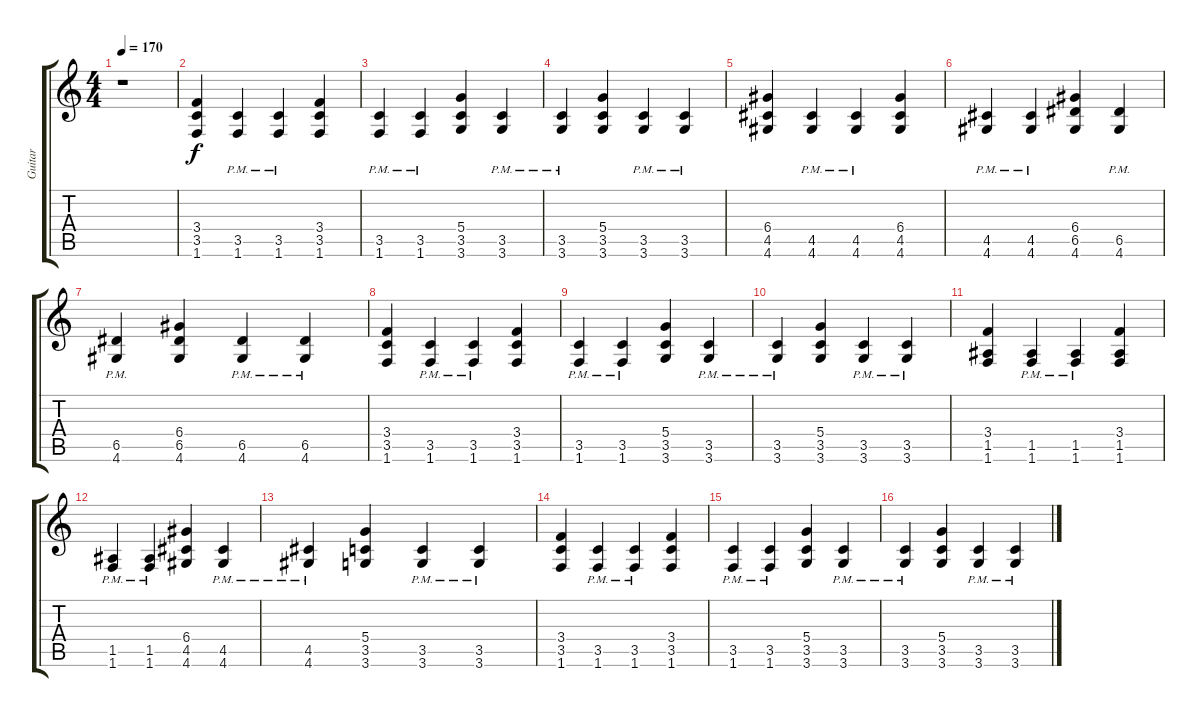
\track ("Guitar" "Guitar") {instrument distortionguitar}
\staff {score tabs}
\tuning (E4 B3 G3 D3 A2 E2) {hide}
\ts (4 4)
\tempo 170
\clef g2
\ks c
r.1{dy f} |
(3.4 3.5 1.6).4 (3.5{pm} 1.6{pm}).4 (3.5{pm} 1.6{pm}).4 (3.4 3.5 1.6).4 |
(3.5{pm} 1.6{pm}).4 (3.5{pm} 1.6{pm}).4 (5.4 3.5 3.6).4 (3.5{pm} 3.6{pm}).4 |
(3.5{pm} 3.6{pm}).4 (5.4 3.5 3.6).4 (3.5{pm} 3.6{pm}).4 (3.5{pm} 3.6{pm}).4 |
(6.4 4.5 4.6).4 (4.5{pm} 4.6{pm}).4 (4.5{pm} 4.6{pm}).4 (6.4 4.5 4.6).4 |
(4.5{pm} 4.6{pm}).4 (4.5{pm} 4.6{pm}).4 (6.4 6.5 4.6).4 (6.5{pm} 4.6{pm}).4 |
(6.5{pm} 4.6{pm}).4 (6.4 6.5 4.6).4 (6.5{pm} 4.6{pm}).4 (6.5{pm} 4.6{pm}).4 |
(3.4 3.5 1.6).4 (3.5{pm} 1.6{pm}).4 (3.5{pm} 1.6{pm}).4 (3.4 3.5 1.6).4 |
(3.5{pm} 1.6{pm}).4 (3.5{pm} 1.6{pm}).4 (5.4 3.5 3.6).4 (3.5{pm} 3.6{pm}).4 |
(3.5{pm} 3.6{pm}).4 (5.4 3.5 3.6).4 (3.5{pm} 3.6{pm}).4 (3.5{pm} 3.6{pm}).4 |
(3.4 1.5 1.6).4 (1.5{pm} 1.6{pm}).4 (1.5{pm} 1.6{pm}).4 (3.4 1.5 1.6).4 |
(1.5{pm} 1.6{pm}).4 (1.5{pm} 1.6{pm}).4 (6.4 4.5 4.6).4 (4.5{pm} 4.6{pm}).4 |
(4.5{pm} 4.6{pm}).4 (5.4 3.5 3.6).4 (3.5{pm} 3.6{pm}).4 (3.5{pm} 3.6{pm}).4 |
(3.4 3.5 1.6).4 (3.5{pm} 1.6{pm}).4 (3.5{pm} 1.6{pm}).4 (3.4 3.5 1.6).4 |
(3.5{pm} 1.6{pm}).4 (3.5{pm} 1.6{pm}).4 (5.4 3.5 3.6).4 (3.5{pm} 3.6{pm}).4 |
(3.5{pm} 3.6{pm}).4 (5.4 3.5 3.6).4 (3.5{pm} 3.6{pm}).4 (3.5{pm} 3.6{pm}).4
